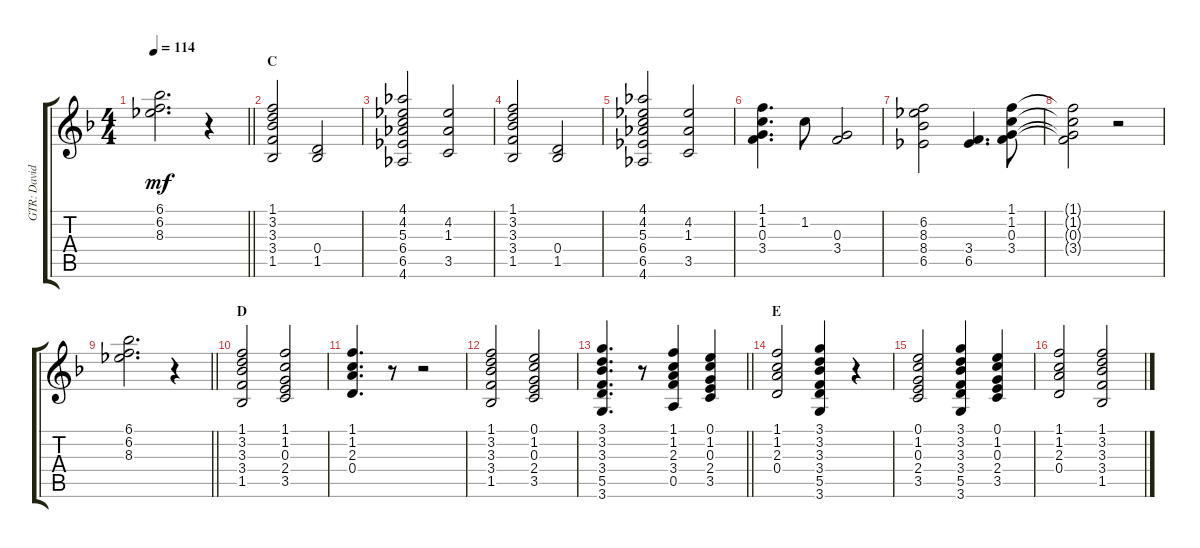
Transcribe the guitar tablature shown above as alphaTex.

\track ("GTR: David Williams" "GTR: David") {instrument electricguitarclean}
\staff {score tabs}
\tuning (E4 B3 G3 D3 A2 E2) {hide}
\ts (4 4)
\tempo 114
\clef g2
\barLineRight lightlight
\ks f
(6.1 6.2 8.3).2{d dy mf} r.4 |
\section ("" "C")
(1.1 3.2 3.3 3.4 1.5).2 (0.4 1.5).2 |
(4.1 4.2 5.3 6.4 6.5 4.6).2 (4.2 1.3 3.5).2 |
(1.1 3.2 3.3 3.4 1.5).2 (0.4 1.5).2 |
(4.1 4.2 5.3 6.4 6.5 4.6).2 (4.2 1.3 3.5).2 |
(1.1 1.2 0.3 3.4).4{d} 1.2.8 (0.3 3.4).2 |
(6.2 8.3 8.4 6.5).2 (3.4 6.5).4{d} (1.1 1.2 0.3 3.4).8 |
(1.1{t} 1.2{t} 0.3{t} 3.4{t}).2 r.2 |
\barLineRight lightlight
(6.1 6.2 8.3).2{d} r.4 |
\section ("" "D")
(1.1 3.2 3.3 3.4 1.5).2 (1.1 1.2 0.3 2.4 3.5).2 |
(1.1 1.2 2.3 0.4).4{d} r.8 r.2 |
(1.1 3.2 3.3 3.4 1.5).2 (0.1 1.2 0.3 2.4 3.5).2 |
\barLineRight lightlight
(3.1 3.2 3.3 3.4 5.5 3.6).4{d} r.8 (1.1 1.2 2.3 3.4 0.5).4 (0.1 1.2 0.3 2.4 3.5).4 |
\section ("" "E")
(1.1 1.2 2.3 0.4).2 (3.1 3.2 3.3 3.4 5.5 3.6).4 r.4 |
(0.1 1.2 0.3 2.4 3.5).2 (3.1 3.2 3.3 3.4 5.5 3.6).4 (0.1 1.2 0.3 2.4 3.5).4 |
(1.1 1.2 2.3 0.4).2 (1.1 3.2 3.3 3.4 1.5).2
